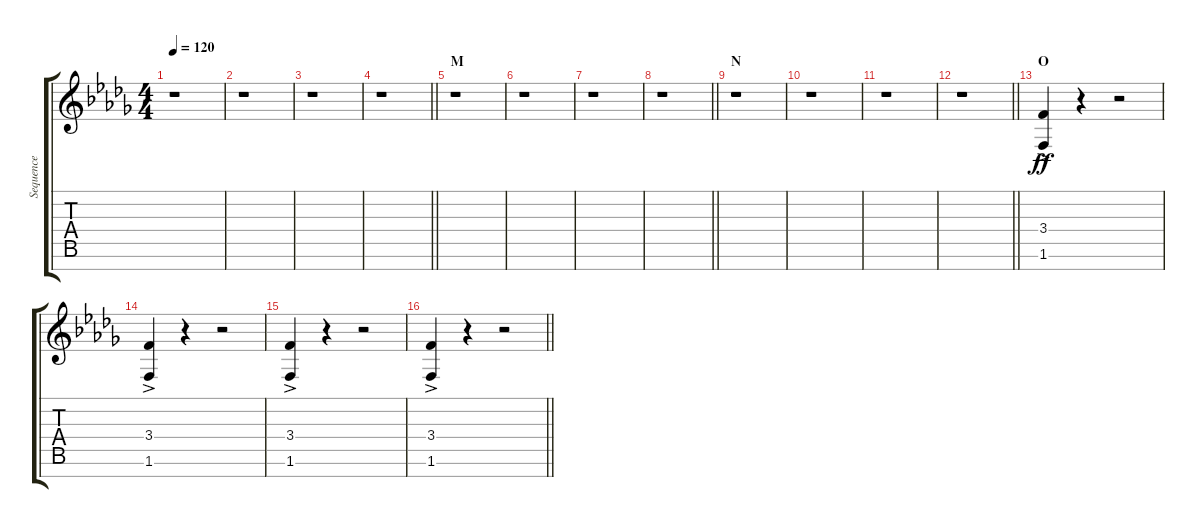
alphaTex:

\track ("Sequence" "Sequence") {instrument lead2sawtooth}
\staff {score tabs}
\tuning (E5 B4 G4 D4 A3 E3 B2) {hide}
\ts (4 4)
\tempo 120
\clef g2
\ks db
r.1{dy f} |
r.1 |
r.1 |
\barLineRight lightlight
r.1 |
\section ("" "M")
r.1 |
r.1 |
r.1 |
\barLineRight lightlight
r.1 |
\section ("" "N")
r.1 |
r.1 |
r.1 |
\barLineRight lightlight
r.1 |
\section ("" "O")
(3.4{ac} 1.6{ac}).4{dy ff} r.4 r.2 |
(3.4{ac} 1.6{ac}).4 r.4 r.2 |
(3.4{ac} 1.6{ac}).4 r.4 r.2 |
\barLineRight lightlight
(3.4{ac} 1.6{ac}).4 r.4 r.2
